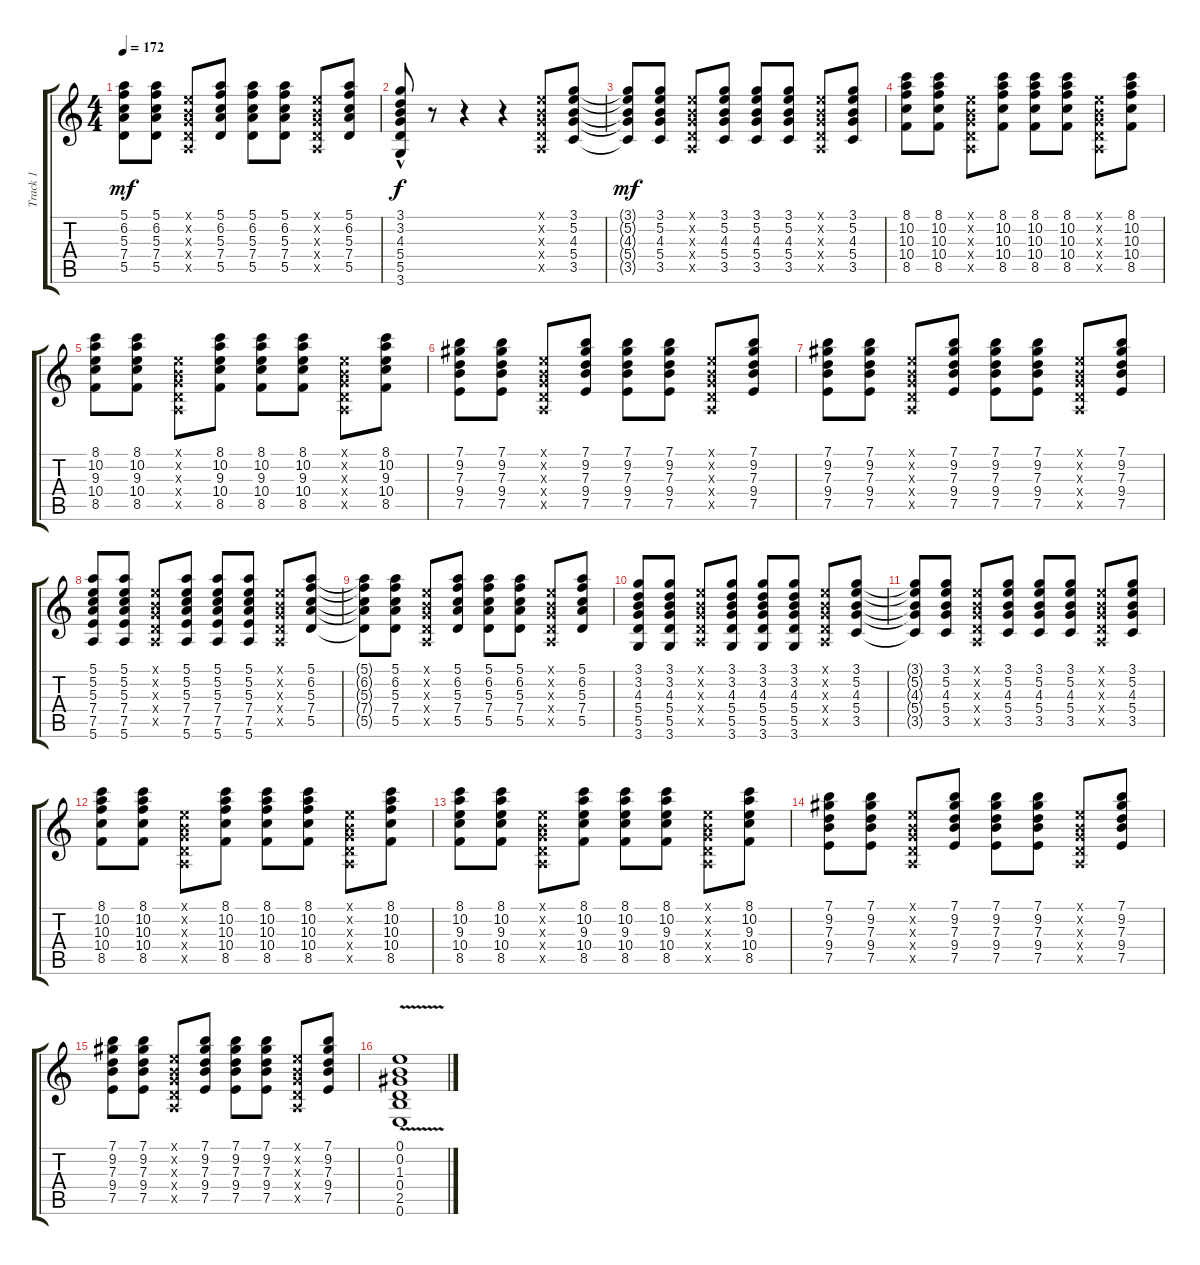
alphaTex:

\track ("Track 1" "Track 1") {instrument acousticguitarsteel}
\staff {score tabs}
\tuning (E4 B3 G3 D3 A2 E2) {hide}
\ts (4 4)
\tempo 172
\clef g2
\ks c
(5.1{t} 6.2{t} 5.3{t} 7.4{t} 5.5{t}).8{dy mf} (5.1 6.2 5.3 7.4 5.5).8 (0.1{x} 0.2{x} 0.3{x} 0.4{x} 0.5{x}).8 (5.1 6.2 5.3 7.4 5.5).8 (5.1 6.2 5.3 7.4 5.5).8 (5.1 6.2 5.3 7.4 5.5).8 (0.1{x} 0.2{x} 0.3{x} 0.4{x} 0.5{x}).8 (5.1 6.2 5.3 7.4 5.5).8 |
(3.1{hac} 3.2 4.3 5.4 5.5 3.6).8{dy f} r.8 r.4 r.4 (0.1{x} 0.2{x} 0.3{x} 0.4{x} 0.5{x}).8 (3.1 5.2 4.3 5.4 3.5).8 |
(3.1{t} 5.2{t} 4.3{t} 5.4{t} 3.5{t}).8{dy mf} (3.1 5.2 4.3 5.4 3.5).8 (0.1{x} 0.2{x} 0.3{x} 0.4{x} 0.5{x}).8 (3.1 5.2 4.3 5.4 3.5).8 (3.1 5.2 4.3 5.4 3.5).8 (3.1 5.2 4.3 5.4 3.5).8 (0.1{x} 0.2{x} 0.3{x} 0.4{x} 0.5{x}).8 (3.1 5.2 4.3 5.4 3.5).8 |
(8.1 10.2 10.3 10.4 8.5).8 (8.1 10.2 10.3 10.4 8.5).8 (0.1{x} 0.2{x} 0.3{x} 0.4{x} 0.5{x}).8 (8.1 10.2 10.3 10.4 8.5).8 (8.1 10.2 10.3 10.4 8.5).8 (8.1 10.2 10.3 10.4 8.5).8 (0.1{x} 0.2{x} 0.3{x} 0.4{x} 0.5{x}).8 (8.1 10.2 10.3 10.4 8.5).8 |
(8.1 10.2 9.3 10.4 8.5).8 (8.1 10.2 9.3 10.4 8.5).8 (0.1{x} 0.2{x} 0.3{x} 0.4{x} 0.5{x}).8 (8.1 10.2 9.3 10.4 8.5).8 (8.1 10.2 9.3 10.4 8.5).8 (8.1 10.2 9.3 10.4 8.5).8 (0.1{x} 0.2{x} 0.3{x} 0.4{x} 0.5{x}).8 (8.1 10.2 9.3 10.4 8.5).8 |
(7.1 9.2 7.3 9.4 7.5).8 (7.1 9.2 7.3 9.4 7.5).8 (0.1{x} 0.2{x} 0.3{x} 0.4{x} 0.5{x}).8 (7.1 9.2 7.3 9.4 7.5).8 (7.1 9.2 7.3 9.4 7.5).8 (7.1 9.2 7.3 9.4 7.5).8 (0.1{x} 0.2{x} 0.3{x} 0.4{x} 0.5{x}).8 (7.1 9.2 7.3 9.4 7.5).8 |
(7.1 9.2 7.3 9.4 7.5).8 (7.1 9.2 7.3 9.4 7.5).8 (0.1{x} 0.2{x} 0.3{x} 0.4{x} 0.5{x}).8 (7.1 9.2 7.3 9.4 7.5).8 (7.1 9.2 7.3 9.4 7.5).8 (7.1 9.2 7.3 9.4 7.5).8 (0.1{x} 0.2{x} 0.3{x} 0.4{x} 0.5{x}).8 (7.1 9.2 7.3 9.4 7.5).8 |
(5.1 5.2 5.3 7.4 7.5 5.6).8 (5.1 5.2 5.3 7.4 7.5 5.6).8 (0.1{x} 0.2{x} 0.3{x} 0.4{x} 0.5{x}).8 (5.1 5.2 5.3 7.4 7.5 5.6).8 (5.1 5.2 5.3 7.4 7.5 5.6).8 (5.1 5.2 5.3 7.4 7.5 5.6).8 (0.1{x} 0.2{x} 0.3{x} 0.4{x} 0.5{x}).8 (5.1 6.2 5.3 7.4 5.5).8 |
(5.1{t} 6.2{t} 5.3{t} 7.4{t} 5.5{t}).8 (5.1 6.2 5.3 7.4 5.5).8 (0.1{x} 0.2{x} 0.3{x} 0.4{x} 0.5{x}).8 (5.1 6.2 5.3 7.4 5.5).8 (5.1 6.2 5.3 7.4 5.5).8 (5.1 6.2 5.3 7.4 5.5).8 (0.1{x} 0.2{x} 0.3{x} 0.4{x} 0.5{x}).8 (5.1 6.2 5.3 7.4 5.5).8 |
(3.1 3.2 4.3 5.4 5.5 3.6).8 (3.1 3.2 4.3 5.4 5.5 3.6).8 (0.1{x} 0.2{x} 0.3{x} 0.4{x} 0.5{x}).8 (3.1 3.2 4.3 5.4 5.5 3.6).8 (3.1 3.2 4.3 5.4 5.5 3.6).8 (3.1 3.2 4.3 5.4 5.5 3.6).8 (0.1{x} 0.2{x} 0.3{x} 0.4{x} 0.5{x}).8 (3.1 5.2 4.3 5.4 3.5).8 |
(3.1{t} 5.2{t} 4.3{t} 5.4{t} 3.5{t}).8 (3.1 5.2 4.3 5.4 3.5).8 (0.1{x} 0.2{x} 0.3{x} 0.4{x} 0.5{x}).8 (3.1 5.2 4.3 5.4 3.5).8 (3.1 5.2 4.3 5.4 3.5).8 (3.1 5.2 4.3 5.4 3.5).8 (0.1{x} 0.2{x} 0.3{x} 0.4{x} 0.5{x}).8 (3.1 5.2 4.3 5.4 3.5).8 |
(8.1 10.2 10.3 10.4 8.5).8 (8.1 10.2 10.3 10.4 8.5).8 (0.1{x} 0.2{x} 0.3{x} 0.4{x} 0.5{x}).8 (8.1 10.2 10.3 10.4 8.5).8 (8.1 10.2 10.3 10.4 8.5).8 (8.1 10.2 10.3 10.4 8.5).8 (0.1{x} 0.2{x} 0.3{x} 0.4{x} 0.5{x}).8 (8.1 10.2 10.3 10.4 8.5).8 |
(8.1 10.2 9.3 10.4 8.5).8 (8.1 10.2 9.3 10.4 8.5).8 (0.1{x} 0.2{x} 0.3{x} 0.4{x} 0.5{x}).8 (8.1 10.2 9.3 10.4 8.5).8 (8.1 10.2 9.3 10.4 8.5).8 (8.1 10.2 9.3 10.4 8.5).8 (0.1{x} 0.2{x} 0.3{x} 0.4{x} 0.5{x}).8 (8.1 10.2 9.3 10.4 8.5).8 |
(7.1 9.2 7.3 9.4 7.5).8 (7.1 9.2 7.3 9.4 7.5).8 (0.1{x} 0.2{x} 0.3{x} 0.4{x} 0.5{x}).8 (7.1 9.2 7.3 9.4 7.5).8 (7.1 9.2 7.3 9.4 7.5).8 (7.1 9.2 7.3 9.4 7.5).8 (0.1{x} 0.2{x} 0.3{x} 0.4{x} 0.5{x}).8 (7.1 9.2 7.3 9.4 7.5).8 |
(7.1 9.2 7.3 9.4 7.5).8 (7.1 9.2 7.3 9.4 7.5).8 (0.1{x} 0.2{x} 0.3{x} 0.4{x} 0.5{x}).8 (7.1 9.2 7.3 9.4 7.5).8 (7.1 9.2 7.3 9.4 7.5).8 (7.1 9.2 7.3 9.4 7.5).8 (0.1{x} 0.2{x} 0.3{x} 0.4{x} 0.5{x}).8 (7.1 9.2 7.3 9.4 7.5).8 |
(0.1{v} 0.2 1.3 0.4 2.5 0.6).1
